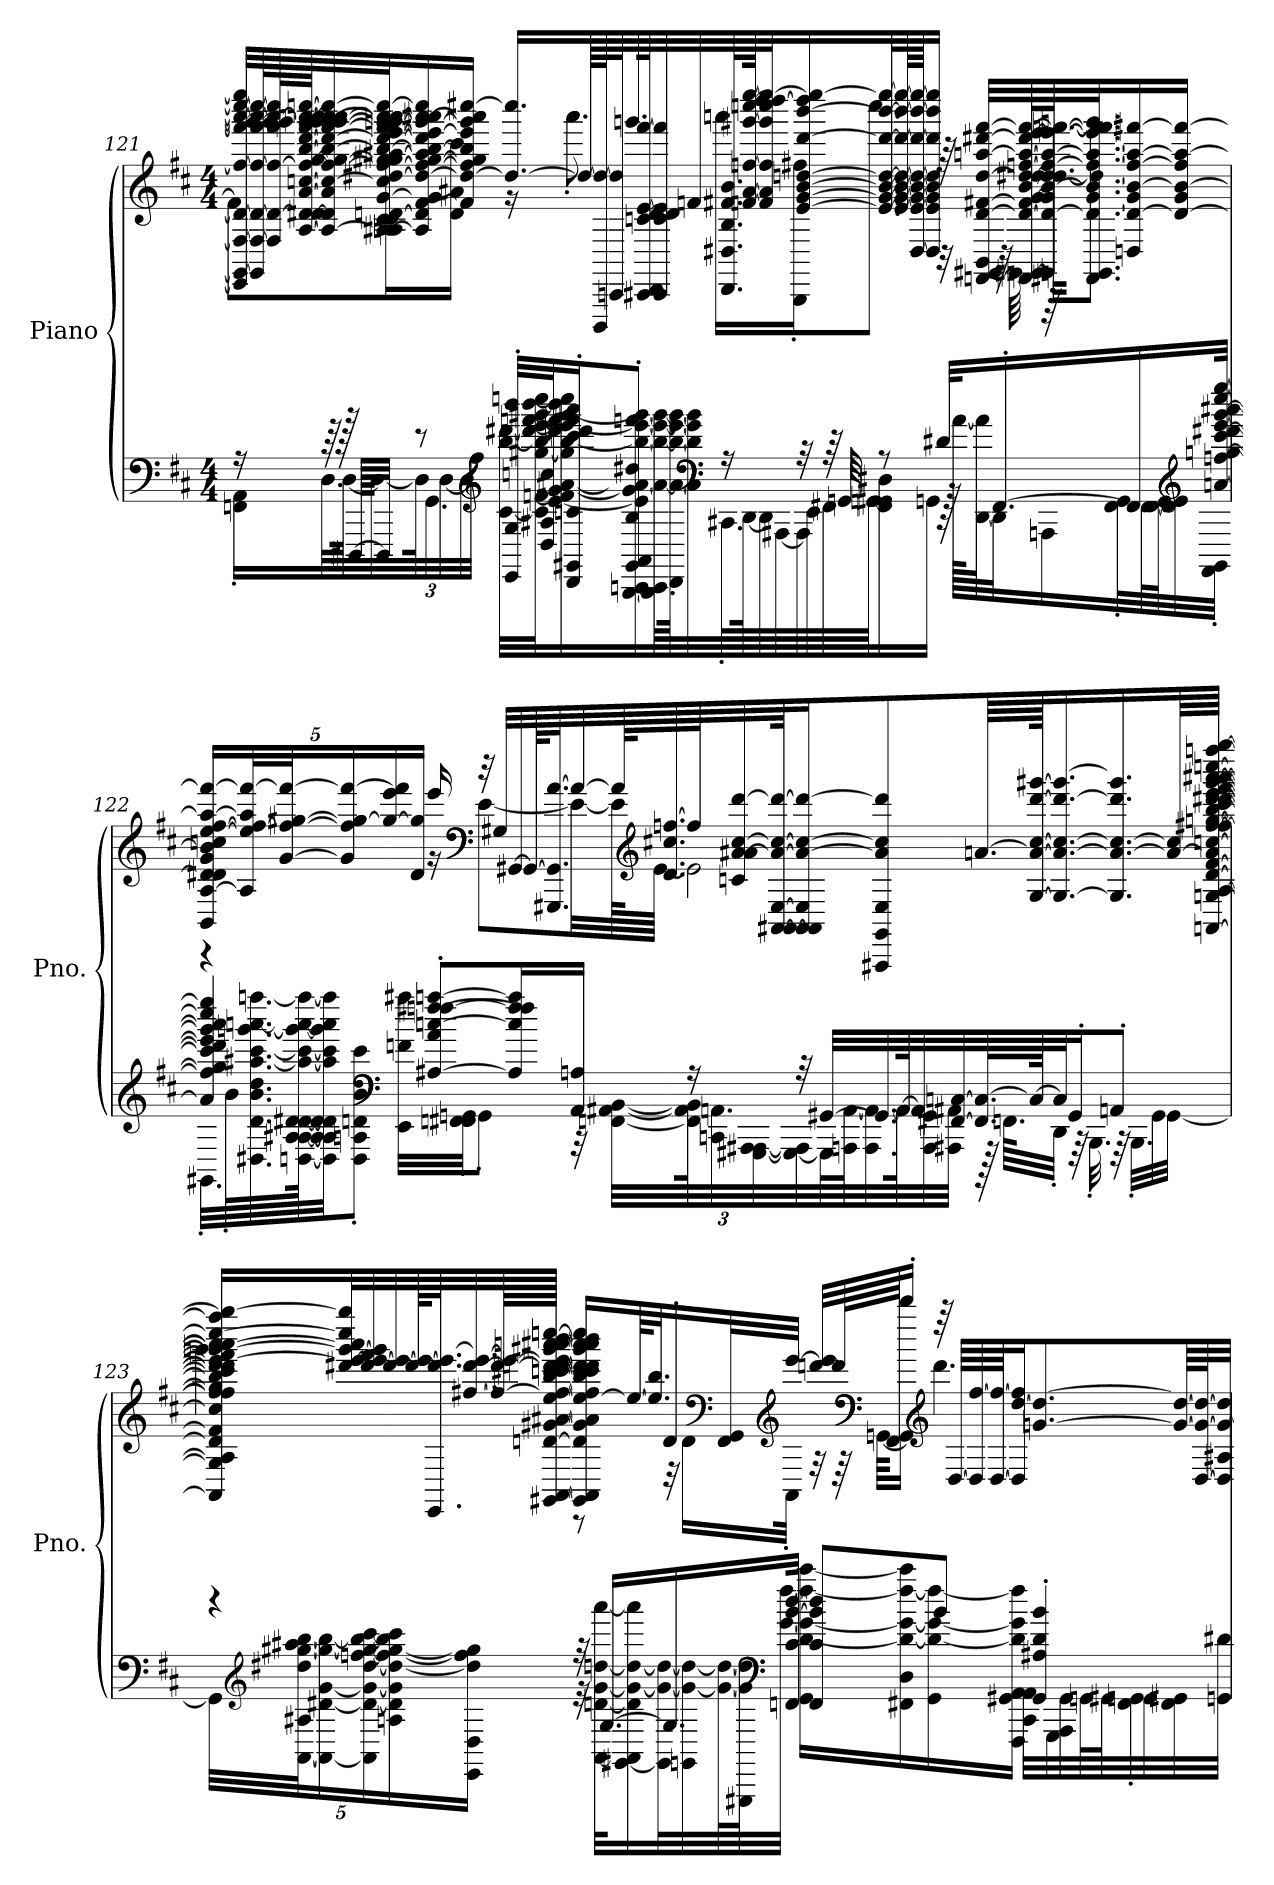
**kern	**kern
*part1	*part1
*staff2	*staff1
*I"Piano	*
*I'Pno.	*
!!LO:PB:g=z
*clefF4	*clefG2
*k[f#c#]	*k[f#c#]
*M4/4	*M4/4
=121	=121
*^	*^
16r	16FFn\' 16AA\'LL	32EE/] 32GG#/_ 32F#/_ 32d/_ 32ff/_ 32fff#/_ 32ggg#/_ 32aaa#/_ 32cccc#/_ 32eeee/]LLL	8f#\L]
.	.	64GG#/] 64F#/_ 64d/_ 64ff/_ 64fff#/_ 64ggg#/_ 64aaa#/_ 64cccc#/_L	.
.	.	128F#/] 128d/_ 128ff/_ 128fff#/] 128ggg#/_ 128aaa#/_ 128cccc#/]L	.
.	.	[128A/ 128d/] [128d#X/ [128a/ [128ccn/ 128ff/_ [128gg/ [128bb/ [128ddd/ [128fff#/ [128gggn/ 128ggg#/_ [128aaan/ 128aaa#/_ [128ccccn/JJ	.
64r	64.D\LL	32A/_ 32d#/] 32a/] 32cc/_ 32ff/_ 32gg/_ 32bb/_ 32ddd/_ 32fff#/_ 32ggg/] 32ggg#/_ 32aaa/_ 32aaa#/_ 32cccc/_	.
128r	.	.	.
[128DDD#X/KKLLL	[128D\JK	.	.
32DDD#/JJJ]	32D\_	[32A#X/ 32A/] 32c#/ [32dn/ [32g/ 32cc/] [32dd#X/ 32ff/_ 32gg/] 32gg#X/ [32aa#X/ 32bb/_ 32ddd/_ [32eee/ 32fff#/] [32gggn/ 32ggg#/] 32aaa/_ 32aaa#/] 32cccc/_J	.
*	*Xbrackettup	*	*
8r	96D\K]	16A#/] 16d/] [16f#/ 16g/] 16dd#/_ 16ff/_ [16gg#/ 16aa#/] 16bb/_ 16ddd/] 16eee/_ 16ggg/_ 16aaa/] [16aaa#X/ 16cccc/]	16An\ 16c#\ 16fff#\L
.	48.GG\	.	.
.	[48D\	.	.
.	32D\]	16f#/] 16dd#/_ 16ff/] 16gg#/] 16bb/] 16eee/] 16ggg/] 16aaa#/] [16cccc#X/JJ	16d\ 16a#X\ 16ccc#\JJ
.	32A\JJJ	.	.
*clefG2	*	*	*
32EE/' 32G/' 32bbb/'LLL	[32c#\ [32bb\ [32ddd#X\LLL	16.dd#/_ 16.cccc#/]LL	16r
32D/ 32A#X/ 32ccn/J	32c#\] [32fn\ [32gg#X\ 32bb\] 32ddd#\_ [32eee\ [32fffn\ [32ggg#X\ [32bbb\ [32ccccn\J	.	.
16DD/' 16GG#X/' 16cn/' 16ccc#/' 16dddn/' 16fff#X/' 16aaa/'J	[16e\ 16f\] [16g\ [16a#X\ 16gg#\] [16bb\ 16ddd#\] 16eee\_ 16fff\] 16ggg#\_ 16bbb\] 16cccc\]	.	8.aaa#'\
.	.	128dd#/LLL_	.
.	.	128DDD/ 128dd#/_J	.
.	.	64CCn/ 64dd#/]J	.
8GG#/' 8AA/' 8B/' 8dd#X/' 8fffn/'J	[16BBB\ [16CCn\ 16e\] 16g\] 16a#\_ 16bb\_ 16eee\_ 16ggg#\_	32.gggn/	.
.	.	[64CC#X/ 64DD/ [64cn/ [64d/ [64e/ [64fff#/K	.
.	64.BBB\] 64.CC\] 64.a#\_ 64.bb\_ 64.eee\_ 64.ggg#\_LL	32CC#/] 32c/] 32d/] 32e/] 32fff#/]	.
.	128DD\ 128a#\_ 128bb\_ 128eee\_ 128ggg#\_JK	.	.
.	32a#\] 32bb\] 32eee\] 32ggg#\]	32fn/	.
*clefF4	*	*	*
16r	64.CC#X'\L	64.DD/ 64.D#X/ 64.B/ 64.f#X/ 64.b/L	16aaan\LL
.	[128DD\K	[128fn/ [128a#/ [128ffn/ [128ggg#X/ [128ccccn/ [128dddd/ [128eeee/JK	.
.	64DD\]	32f/] 32a#/] 32ff/] 32ggg#/] 32cccc/] 32dddd/_ 32eeee/_J	.
.	[64AAA#X\	.	.
32r	64AAA#\]	[16e/ [16g/ [16b/ [16ddn/ [16ddd/ [16bbb/ 16dddd/] 16eeee/_	16BBB\' 16ff#X\'J
.	64EE\	.	.
64r	64FF#X\	.	.
64GGn/	[64GG#X\JJ	.	.
8r	16FF#\ 16GGn\ 16GG#\] 16D#X\	32.e/_ 32.g/_ 32.b/_ 32.dd/_ 32.ddd/_ 32.bbb/_ 32.eeee/_L	8cccc\J
.	.	128e/_ 128g/_ 128b/_ 128dd/_ 128ddd/_ 128bbb/_ 128eeee/_LL	.
.	.	[128D#/ 128e/_ 128g/_ 128b/_ 128dd/_ 128ddd/_ 128bbb/_ 128eeee/_JJJ	.
.	16GGn\JJ	16D#/] 16e/] 16g/] 16b/] 16dd/] 16ddd/] 16bbb/] 16eeee/]JJ	.
32d#X/KLL	128r	64r	32r
.	[128a#\KLLLL	.	.
.	[64DD\ 64a#\]J	[32FFn/ 32GG#X/ 32BB/ [32d/ [32f#X/ [32dd/ [32aan/ [32ddd#X/ [32fff#/LLL	.
[16.FF#'/	32DD\J]	.	64r
.	.	64FF/] [64GGn/ 64d/_ 64f#/] [64g/ [64b/ 64dd/] [64dd#X/ [64ffn/ 64aa/_ 64ddd#/] [64eee/ 64fff#/_L	64GG#X\
.	16AAAn\	64GG/] 64d/_ 64g/] 64b/_ 64dd#/] 64ff/_ 64aa/_ 64eee/_ 64fff#/_J	64r
.	.	32.FF#X/ 32.GGn/ 32.d/_ 32.g/ 32.b/_ 32.ff/_ 32.aa/_ 32.eee/] 32.fff#/] 32.gggn/J	[32.dd#\ [32.fffn\KKL
16.FF#/]	32FF#\' 32GG\'L	16Dn/ 16d/_ 16g/ 16b/_ 16ff/_ 16aa/_ [16fff#X/	8dd#\] 8fff\]J
.	64FF#\L	.	.
.	[64FF#\ [64GG\J	.	.
.	32FF#\] 32GG\]	16d/_ 16g/ 16b/_ 16ff/] 16aa/_ 16fff#/_JJ	.
*clefG2	*	*	*
[32an/ [32ffn/ [32ggn/ [32ccc#/ [32ddd#X/ [32eee/ [32ggg#/ [32aaa#X/ [32cccc/ [32eeee/JJk	32FF#\' 32GG\'JJJ	.	.
!!LO:LB:g=z	!!
=122	=122	=122	=122
*	*	*Xbrackettup	*
4a/] 4ff/] 4gg/] 4ccc#/] 4ddd#/] 4eee/] 4ggg#/] 4aaa#/] 4cccc/] 4eeee/]	32.GG#X'\LLL	20BB/ [20A/ 20d/] 20d#X/ 20g/ 20b/] 20ccn/ [20ee/ [20ff#/ 20aa/_ 20fff#/_LL	4r
.	64b'\L	.	.
.	.	40A/] 40ee/] 40ff#/_ 40aa/] 40fff#/_L	.
.	64.D#X\ 64.d\ 64.b\ 64.dd\ [64.aa#X\ [64.ccc#\ [64.gggn\ [64.aaan\ [64.ffffn\	.	.
.	.	[40g/ 40ff#/_ [40gg#X/ 40fff#/_J	.
.	[128Dn\ [128A\ [128A#X\ [128d\ [128d#X\ 128aa#\_ 128ccc#\_ 128ggg\_ 128aaa\_ 128ffff\_JK	.	.
.	32D\] 32A\] 32A#\] 32d\] 32d#\] 32aa#\] 32ccc#\] 32ggg\] 32aaa\] 32ffff\]JJ	.	.
.	.	20g/] 20ff#/] 20gg#/_ 20fff#/_	.
.	8D\' 8An\' 8dn\' 8b\' 8ccc#\'J	.	.
.	.	20gg#/_ 20eee/ 20fff#/]	.
.	.	20d#/ 20gg#/]JJ	.
*clefF4	*	*	*
[8A#X/' 8a/' [8ccn/' [8ffn/' [8ff#X/' [8aan/'L	32EE\ 32fn\ 32aa#X\LLL	16eee/	16r
.	32FFn\' 32FF#X\' 32GGn\'JJ	.	.
*	*	*clefF4	*
.	8GG'\J	32r	[8e\L
.	.	32G#X/LLL	.
16A#/] 16cc/] 16ff/] 16ff#/] 16aa/]L	.	[32GG#X/	.
.	.	128GG#/KL_	.
.	.	64.GGG#X/ 64.GG#/] [64.a/J	.
16AA/ 16An/JJ	32r	32a/_	32e\LL_
.	[32FFn\ [32AA#X\ [32BB\LLL	128a/KL]	128e\KL]
*	*	*clefG2	*
.	.	64.d#/ 64.cc#X/ [64.ffn/	[64.e\JJJJ
16r	96FF\] 96AA#\] 96BB\]K	64ff/J]	2e\]
.	48.CCn\ 48.AAn\	.	.
.	.	32cn/ [32a/ 32a#X/ [32cc#/ [32ddd/	.
.	[48GGG#X\ 48AAA\ [48AAA#X\	.	.
.	.	[64AA/ [64AA#X/ [64E/ 64a/_ 64cc#/_ 64ddd/_JK	.
32r	32GGG#\_ 32AAA#\]	16AA/] 16AA#/] 16E/] 16a/_ 16cc#/_ 16ddd/_J	.
[32GG#X/LLL	64GGG#\L]	.	.
.	64AAAn\ [64AA\J	.	.
32.GG#/]	32.AAA\ 32.AA\_	8AAA#X/ 8GG#/ 8E/ 8a/] 8cc#/] 8ddd/]	.
[64AA/K	64AA\K]	.	.
32AA/]	32AAA\ 32GG#\	.	.
[32FF#X/ [32Cn/	32AAA#X\ 32AA#X\JJJ	.	.
64.FF#/] 64.C/_L	128r	[64.an/LLL	.
.	64.FFn\KLLL	.	.
128C/JK_	.	[128G#/ 128a/_ [128cc#/ [128ddd/ [128ggg#X/JJK	.
32C/J]	32DD'\JJJ	16.G#/_ 16.a/_ 16.cc#/_ 16.ddd/_ 16.ggg#/_	.
16GG#'/J	64r	.	.
.	32.BBB'\	.	.
8AAn'/J	64r	16.G#/] 16.a/_ 16.cc#/_ 16.ddd/] 16.ggg#/]	.
.	32.BBB'\LLL	.	.
.	32GG#\	.	.
.	[32GG#\JJJ	64a/_ 64cc#/]LL	.
.	.	[64AAn/ [64Gn/ [64A/ [64d#/ [64f#/ 64a/] [64ccn/ [64ff/ [64ff#X/ [64ggn/ [64bb/ [64ccc#/ [64ddd/ [64ddd#X/ [64eee/ [64fff#/ [64ggg#/ [64aaa/ [64aaa#X/ [64ccccn/ [64ffffn/ [64gggg/JJJJ	.
!!LO:LB:g=z	!!
=123	=123	=123	=123
4r	40GG#\LLL]	16AA/] 16G/] 16A/] 16d#/] 16f#/] 16cc/] 16ff/] 16ff#/] 16gg/] 16bb/] 16ccc#/] 16ddd/] 16ddd#/] 16eee/_ 16fff#/] 16ggg#/_ 16aaa/_ 16aaa#/] 16cccc/_ 16ffff/] 16gggg/_LL	4gggn\
*clefG2	*	*	*
.	[40AA\ 40A#X\ 40dd#X\ [40gg#X\ 40aa#X\ [40bb\J	.	.
.	20AA\_ [20d#X\ [20g\ 20gg#\_ 20bb\_	.	.
.	.	[32ddd#X/ 32eee/_ 32ggg#/_ 32aaa/] 32cccc/] 32gggg/]L	.
.	.	32ddd#/] 32eee/_ 32fff#/ 32ggg#/]	.
.	20AA\] 20d#\_ 20g\_ [20dd#\ [20ffn\ 20gg#\_ 20bb\_ [20ccc#\	.	.
.	.	[32ddd#/ 32eee/_	.
.	20An\ 20d#\] 20g\] 20dd#\_ 20ff\_ 20gg#\_ 20bb\] 20ccc#\]	.	.
.	.	128ddd#/_ 128eee/_KL	.
.	.	64.EE/ 64.ddd#/] 64.eee/_J	.
.	.	[32.ff#X/ [32.ddd#/ 32.eee/_	.
.	20EE\ 20D\ 20dd#\] 20ff\] 20gg#\]JJ	.	.
.	.	128ff#/_ 128ddd#/_ 128eee/_LL	.
.	.	[128GG#X/ [128AA/ [128dn/ [128g#X/ [128a#X/ [128ee/ 128ff#/_ [128bb/ [128ccc#X/ [128cccn/ [128dddn/ 128ddd#/_ 128eee/] [128ggg#X/ [128aaan/ [128aaa#X/ [128bbb/ [128ccccn/JJJJJ	.
32r	32r	16GG#/] 16AA/] 16d/] 16g#/] 16a#/] 16ee/_ 16ff#/] 16bb/] 16ccc/] 16ccc#/] 16ddd/] 16ddd#/] 16ggg#/] 16aaa/] 16aaa#/] 16bbb/] 16cccc/]LL	8r
[16.G/LL	[32AA\ [32dn\ [32g\ [32ddn\ [32aaa\KLL	.	.
.	[16GG#X\ 16AA\] 16d\] 16g\_ 16dd\_ 16aaa\]	64ee/KL_	.
.	.	32.ee/] 32.bb/J	.
16.G/]	32GG#\] 32g\_ 32dd\_L	16d'/	32r
.	32GGn\ 32g\_ 32dd\_	.	16d\LL
*	*	*clefF4	*
.	64g\_ 64dd\_L	32FF#/ 32GG#/L	.
.	64GGG#X\ 64g\] 64dd\]J	.	.
*clefF4	*	*clefG2	*
[32FFn/ [32c#/ [32b/ [32dd/JJk	[32g\ [32ff\JJJ	[32eee/JJJ	32AA'\JJk
8FF/] 8c#/] 8b/] 8dd/]L	16GG\ [16d\ 16g\_ 16ff\_ [16ccc#\LL	[32dddn/ 32eee/]LLL	32r
.	.	64ddd/L]	64r
*	*	*clefF4	*
.	.	64FF#/JJ	[64GGn\KKLL
.	16FF#X\ 16D\ 16d\_ 16g\_ 16ff\_ 16ccc#\]	16ddd'/JJ	16GG\JJ]
*	*	*clefG2	*
8b/J	16GG\ 16d\_ 16g\_ 16ff\_	64r	4.ddd\
.	.	[64D/LLLL	.
.	.	64D/] [64ff#/	.
.	.	[64D/ 64ff#/_JJ	.
.	16FFF#\ 16GG#X\ 16AA\ 16d\] 16g\] 16ff\]JJ	16D/] [16dd/ 16ff#/]J	.
4GG#/' 4A#X/' 4d/' 4b/'	32CC#\ 32AA\LLL	[8.gn/ 8.dd/_	.
.	32GGG#\	.	.
.	32AAA\ 32GG#\	.	.
.	64GGn\L	.	.
.	64GG#X\J	.	.
.	32FF#\' 32GGn\'	.	.
.	32GG\	.	.
.	32FF#\ 32GG#X\	64g/_ 64dd/_LLL	.
.	.	[64D/ 64g/_ 64dd/_J	.
.	32GGn\ 32d#X\JJJ	32D/] 32A#X/ 32g/_ 32dd/]JJJ	.
*v	*v	*	*
*	*v	*v
=	=
*-	*-
